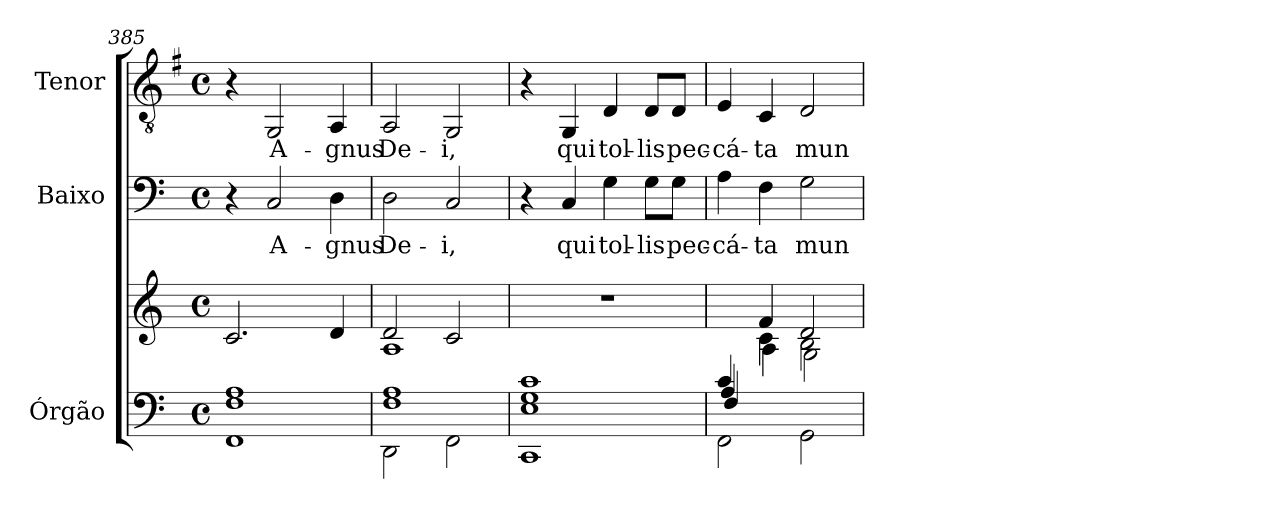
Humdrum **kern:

**kern	**kern	**kern	**text	**kern	**text
*part3	*part3	*part2	*part2	*part1	*part1
*staff4	*staff3	*staff2	*staff2	*staff1	*staff1
*I"Órgão	*	*I"Baixo	*	*I"Tenor	*
*I'Órg.	*	*	*	*I'Tr.	*
*clefF4	*clefG2	*clefF4	*	*clefGv2	*
*	*	*	*	*ITrd4c7	*
*k[]	*k[]	*k[]	*	*k[]	*
*C:	*C:	*C:	*	*C:	*
*M4/4	*M4/4	*M4/4	*	*M4/4	*
*met(c)	*met(c)	*met(c)	*	*met(c)	*
=385	=385	=385	=385	=385	=385
*^	*	*	*	*	*
*	*^	*	*	*	*	*
1Ai	1Fi	1FFi	2.ci/	4r	.	4r	.
!	!	!	!	!	!LO:LY:b:color=#000000	!	!
!	!	!	!	!	!	!	!LO:LY:b:color=#000000
.	.	.	.	2Ci/	A-	2CCi/	A-
!	!	!	!	!	!LO:LY:b:color=#000000	!	!
!	!	!	!	!	!	!	!LO:LY:b:color=#000000
.	.	.	4di/	4Di\	-gnus	4DDi/	-gnus
*	*v	*v	*	*	*	*	*
=386	=386	=386	=386	=386	=386	=386
*	*	*^	*	*	*	*
!	!	!	!	!	!LO:LY:b:color=#000000	!	!
!	!	!	!	!	!	!	!LO:LY:b:color=#000000
1Fi 1Ai	2DDi\	2di/	1Ai	2Di\	De-	2DDi/	De-
!	!	!	!	!	!LO:LY:b:color=#000000	!	!
!	!	!	!	!	!	!	!LO:LY:b:color=#000000
.	2FFi\	2ci/	.	2Ci/	-i,	2CCi/	-i,
*	*	*v	*v	*	*	*	*
=387	=387	=387	=387	=387	=387	=387
*^	*^	*	*	*	*	*
1ci	1Gi	1Ei	1CCi	1r	4r	.	4r	.
!	!	!	!	!	!	!LO:LY:b:color=#000000	!	!
!	!	!	!	!	!	!	!	!LO:LY:b:color=#000000
.	.	.	.	.	4Ci/	qui	4CCi/	qui
!	!	!	!	!	!	!LO:LY:b:color=#000000	!	!
!	!	!	!	!	!	!	!	!LO:LY:b:color=#000000
.	.	.	.	.	4Gi\	tol-	4GGi/	tol-
!	!	!	!	!	!	!LO:LY:b:color=#000000	!	!
!	!	!	!	!	!	!	!	!LO:LY:b:color=#000000
.	.	.	.	.	8Gi\L	-lis	8GGi/L	-lis
!	!	!	!	!	!	!LO:LY:b:color=#000000	!	!
!	!	!	!	!	!	!	!	!LO:LY:b:color=#000000
.	.	.	.	.	8Gi\J	pec-	8GGi/J	pec-
!!LO:LB:g=z
=388	=388	=388	=388	=388	=388	=388	=388	=388
*	*	*	*	*^	*	*	*	*
*	*	*	*	*	*^	*	*	*	*
!	!	!	!	!	!	!	!	!LO:LY:b:color=#000000	!	!
!	!	!	!	!	!	!	!	!	!	!LO:LY:b:color=#000000
4ci/	4Ai/	4Fi/	2FFi\	4ryy	4ryy	4ryy	4Ai\	-cá-	4AAi/	-cá-
!	!	!	!	!	!	!	!	!LO:LY:b:color=#000000	!	!
!	!	!	!	!	!	!	!	!	!	!LO:LY:b:color=#000000
2.ryy	2.ryy	2.ryy	.	4fi/	4ci\	4Ai\	4Fi\	-ta	4FFi/	-ta
!	!	!	!	!	!	!	!	!LO:LY:b:color=#000000	!	!
!	!	!	!	!	!	!	!	!	!	!LO:LY:b:color=#000000
.	.	.	2GGi\	2di/	2Bi\	2Gi\	2Gi\	mun-	2GGi/	mun-
*v	*v	*v	*v	*	*	*	*	*	*	*
*	*v	*v	*v	*	*	*	*
=	=	=	=	=	=
*-	*-	*-	*-	*-	*-
